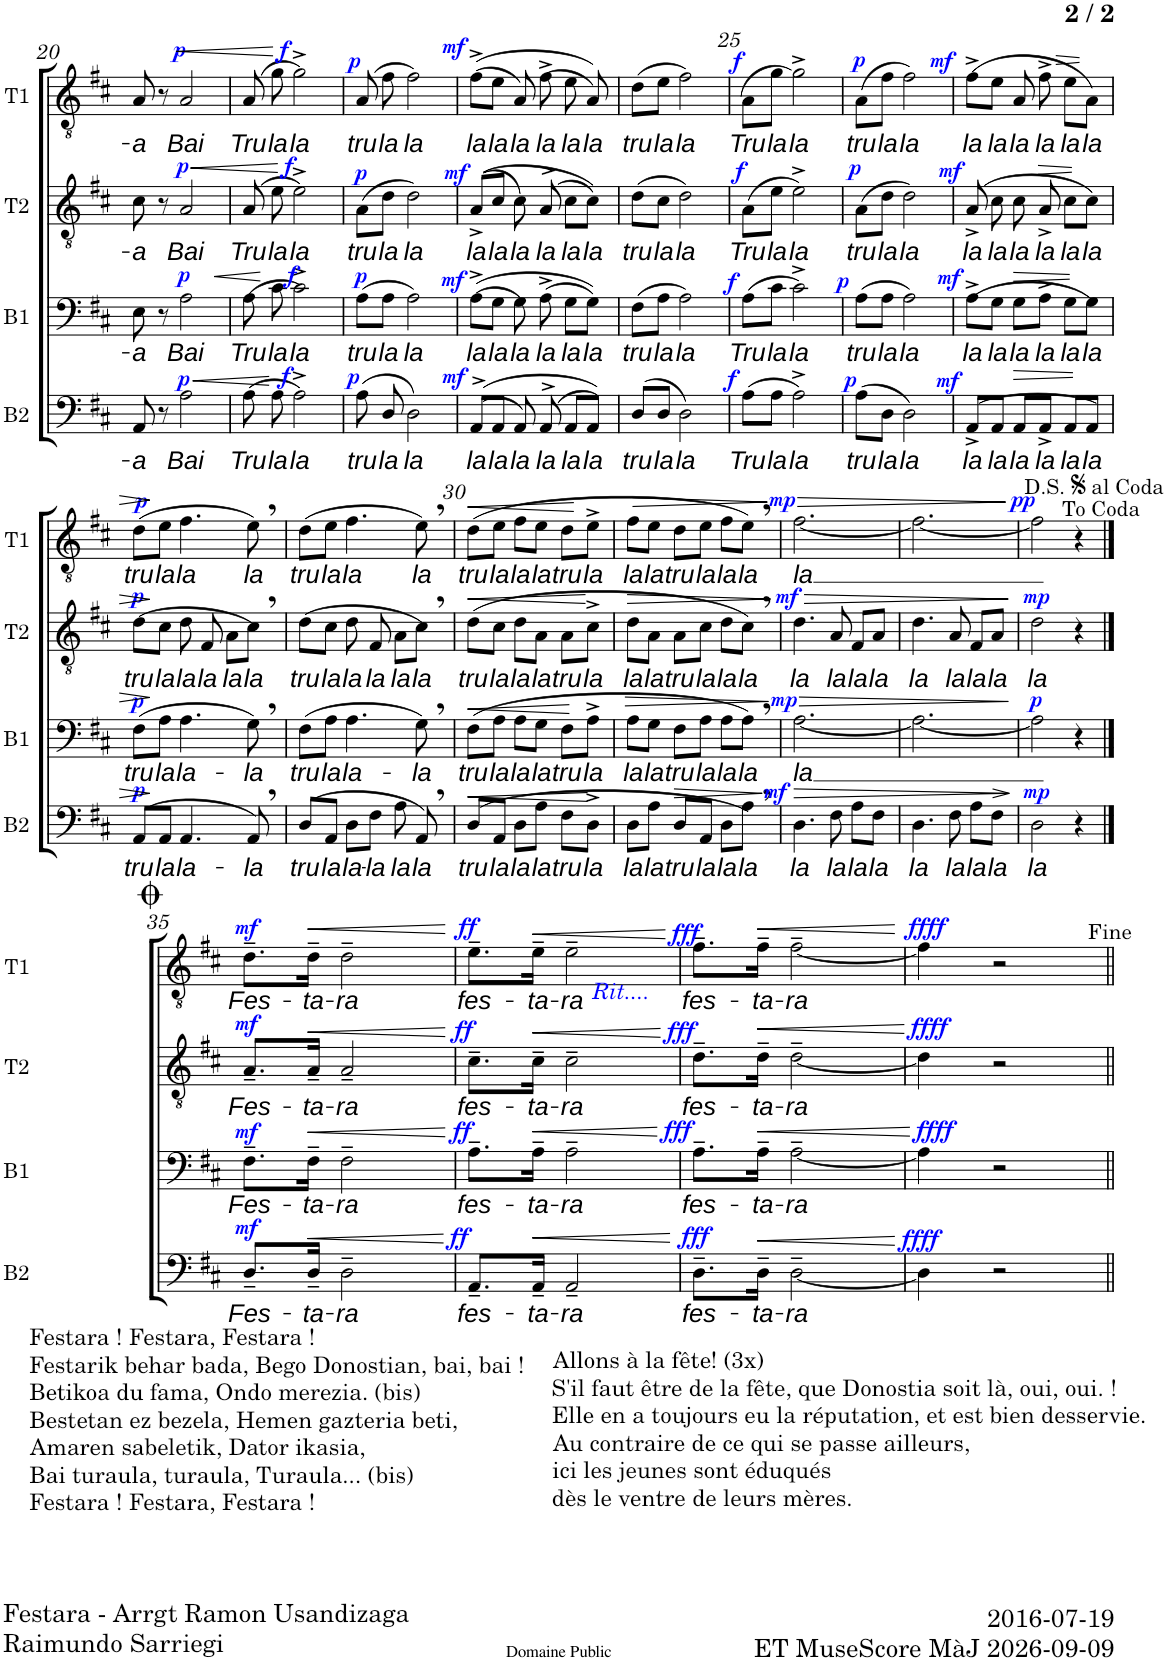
**kern	**text	**dynam	**kern	**text	**dynam	**kern	**text	**dynam	**kern	**text	**dynam
*part4	*part4	*part4	*part3	*part3	*part3	*part2	*part2	*part2	*part1	*part1	*part1
*staff4	*staff4	*staff4	*staff3	*staff3	*staff3	*staff2	*staff2	*staff2	*staff1	*staff1	*staff1
*I"Basse	*	*	*I"Baryton	*	*	*I"Ténor 2	*	*	*I"Ténor 1	*	*
*I'B2	*	*	*I'B1	*	*	*I'T2	*	*	*I'T1	*	*
!!LO:PB:g=z
*clefF4	*	*	*clefF4	*	*	*clefGv2	*	*	*clefGv2	*	*
*k[f#c#]	*	*	*k[f#c#]	*	*	*k[f#c#]	*	*	*k[f#c#]	*	*
*M3/4	*	*	*M3/4	*	*	*M3/4	*	*	*M3/4	*	*
=20	=20	=20	=20	=20	=20	=20	=20	=20	=20	=20	=20
!	!LO:LY:b	!	!	!LO:LY:b	!	!	!LO:LY:b	!	!	!LO:LY:b	!
8AA/	-a	.	8E\	-a	.	8c#\	-a	.	8A/	-a	.
8r	.	.	8r	.	.	8r	.	.	8r	.	.
!	!LO:LY:b	!LO:HP:b	!	!LO:LY:b	!LO:HP:b	!	!LO:LY:b	!LO:HP:b	!	!LO:LY:b	!LO:HP:b
!	!	!LO:DY:n=1:a	!	!	!LO:DY:n=1:a	!	!	!LO:DY:n=1:a	!	!	!LO:DY:n=1:a
2A\	Bai	< p	2A\	Bai	< p	2A/	Bai	< p	2A/	Bai	< p
=21	=21	=21	=21	=21	=21	=21	=21	=21	=21	=21	=21
!	!LO:LY:b	!	!	!LO:LY:b	!	!	!LO:LY:b	!	!	!LO:LY:b	!
(8A\	Tru	.	(8A\	Tru	.	(8A/	Tru	.	(8A/	Tru	.
!	!LO:LY:b	!	!	!LO:LY:b	!LO:DY:n=1:a	!	!LO:LY:b	!	!	!LO:LY:b	!
8A\	la	[	8c#\	la	[ f	8e\	la	.	8g\	la	.
!	!LO:LY:b	!LO:DY:a	!	!LO:LY:b	!	!	!LO:LY:b	!LO:DY:n=1:a	!	!LO:LY:b	!LO:DY:n=1:a
2A^\)	la	f	2c#^\)	la	.	2e^\)	la	[ f	2g^\)	la	[ f
=22	=22	=22	=22	=22	=22	=22	=22	=22	=22	=22	=22
!	!LO:LY:b	!LO:DY:a	!	!LO:LY:b	!LO:DY:a	!	!LO:LY:b	!LO:DY:a	!	!LO:LY:b	!LO:DY:a
(8A\	tru	p	(8A\L	tru	p	(8A\L	tru	p	(8A/	tru	p
!	!LO:LY:b	!	!	!LO:LY:b	!	!	!LO:LY:b	!	!	!LO:LY:b	!
8D/	la	.	8A\J	la	.	8d\J	la	.	8f#\	la	.
!	!LO:LY:b	!	!	!LO:LY:b	!	!	!LO:LY:b	!	!	!LO:LY:b	!
2D\)	la	.	2A\)	la	.	2d\)	la	.	2f#\)	la	.
=23	=23	=23	=23	=23	=23	=23	=23	=23	=23	=23	=23
!	!LO:LY:b	!LO:DY:a	!	!LO:LY:b	!LO:DY:a	!	!LO:LY:b	!LO:DY:a	!	!LO:LY:b	!LO:DY:a
(>(>8AA^>/L	la	mf	((8A^\L	la	mf	(>(8A^/L	la	mf	((8f#^\L	la	mf
!	!LO:LY:b	!	!	!LO:LY:b	!	!	!LO:LY:b	!	!	!LO:LY:b	!
8AA/J	la	.	8G\J	la	.	8c#/J	la	.	8e\J	la	.
!	!LO:LY:b	!	!	!LO:LY:b	!	!	!LO:LY:b	!	!	!LO:LY:b	!
8AA/)	la	.	8G\)	la	.	8c#\)	la	.	8A/)	la	.
!	!LO:LY:b	!	!	!LO:LY:b	!	!	!LO:LY:b	!	!	!LO:LY:b	!
(>8AA^>/	la	.	(8A^\	la	.	(8A^>/	la	.	(8f#^\	la	.
!	!LO:LY:b	!	!	!LO:LY:b	!	!	!LO:LY:b	!	!	!LO:LY:b	!
8AA/L	la	.	8G\L	la	.	8c#\L	la	.	8e\	la	.
!	!LO:LY:b	!	!	!LO:LY:b	!	!	!LO:LY:b	!	!	!LO:LY:b	!
8AA/J))	la	.	8G\J))	la	.	8c#\J))	la	.	8A/))	la	.
=24	=24	=24	=24	=24	=24	=24	=24	=24	=24	=24	=24
!	!LO:LY:b	!	!	!LO:LY:b	!	!	!LO:LY:b	!	!	!LO:LY:b	!
(8D/L	tru	.	(8F#\L	tru	.	(8d\L	tru	.	(8d\L	tru	.
!	!LO:LY:b	!	!	!LO:LY:b	!	!	!LO:LY:b	!	!	!LO:LY:b	!
8D/J	la	.	8A\J	la	.	8c#\J	la	.	8e\J	la	.
!	!LO:LY:b	!	!	!LO:LY:b	!	!	!LO:LY:b	!	!	!LO:LY:b	!
2D\)	la	.	2A\)	la	.	2d\)	la	.	2f#\)	la	.
=25	=25	=25	=25	=25	=25	=25	=25	=25	=25	=25	=25
!	!LO:LY:b	!LO:DY:a	!	!LO:LY:b	!LO:DY:a	!	!LO:LY:b	!LO:DY:a	!	!LO:LY:b	!LO:DY:a
(8A\L	Tru	f	(8A\L	Tru	f	(8A\L	Tru	f	(8A\L	Tru	f
!	!LO:LY:b	!	!	!LO:LY:b	!	!	!LO:LY:b	!	!	!LO:LY:b	!
8A\J	la	.	8c#\J	la	.	8e\J	la	.	8g\J	la	.
!	!LO:LY:b	!	!	!LO:LY:b	!	!	!LO:LY:b	!	!	!LO:LY:b	!
2A^\)	la	.	2c#^\)	la	.	2e^\)	la	.	2g^\)	la	.
=26	=26	=26	=26	=26	=26	=26	=26	=26	=26	=26	=26
!	!LO:LY:b	!LO:DY:a	!	!LO:LY:b	!LO:DY:a	!	!LO:LY:b	!LO:DY:a	!	!LO:LY:b	!LO:DY:a
(8A\L	tru	p	(8A\L	tru	p	(8A\L	tru	p	(8A\L	tru	p
!	!LO:LY:b	!	!	!LO:LY:b	!	!	!LO:LY:b	!	!	!LO:LY:b	!
8D\J	la	.	8A\J	la	.	8d\J	la	.	8f#\J	la	.
!	!LO:LY:b	!	!	!LO:LY:b	!	!	!LO:LY:b	!	!	!LO:LY:b	!LO:DY:a
2D\)	la	.	2A\)	la	.	2d\)	la	.	2f#\)	la	mf
=27	=27	=27	=27	=27	=27	=27	=27	=27	=27	=27	=27
!	!LO:LY:b	!LO:DY:a	!	!LO:LY:b	!LO:DY:a	!	!LO:LY:b	!LO:DY:a	!	!LO:LY:b	!
(>8AA^/L	la	mf	(8A^\L	la	mf	(8A^/	la	mf	(8f#^\L	la	.
!	!LO:LY:b	!	!	!LO:LY:b	!	!	!LO:LY:b	!	!	!LO:LY:b	!
8AA/J	la	.	8G\J	la	.	8c#\	la	.	8e\J	la	.
!	!LO:LY:b	!LO:HP:b	!	!LO:LY:b	!LO:HP:b	!	!LO:LY:b	!	!	!LO:LY:b	!
8AA/L	la	>	8G\L	la	>	8c#\	la	.	8A/	la	.
!	!LO:LY:b	!	!	!LO:LY:b	!	!	!LO:LY:b	!LO:HP:b	!	!LO:LY:b	!
8AA^/J	la	.	8A^\J	la	.	8A^/	la	>	8f#^>\	la	.
!	!LO:LY:b	!	!	!LO:LY:b	!	!	!LO:LY:b	!	!	!LO:LY:b	!LO:HP:b
8AA/L	la	.	8G\L	la	.	8c#\L	la	.	8e\L	la	>
!	!LO:LY:b	!	!	!LO:LY:b	!	!	!LO:LY:b	!	!	!LO:LY:b	!
8AA/J)	la	.	8G\J)	la	.	8c#\J)	la	.	8A\J)	la	.
!!LO:LB:g=z
=28	=28	=28	=28	=28	=28	=28	=28	=28	=28	=28	=28
!	!LO:LY:b	!LO:DY:a	!	!LO:LY:b	!LO:DY:a	!	!LO:LY:b	!LO:DY:a	!	!LO:LY:b	!LO:DY:a
(>8AA/L	tru	p	(8F#\L	tru	p	(8d\L	tru	p	(8d\L	tru	p
!	!LO:LY:b	!	!	!LO:LY:b	!	!	!LO:LY:b	!	!	!LO:LY:b	!
8AA/J	la	]	8A\J	la	]	8c#\J	la	]	8e\J	la	]
!	!LO:LY:b	!	!	!LO:LY:b	!	!	!LO:LY:b	!	!	!LO:LY:b	!
4.AA/	la-	.	4.A\	la-	.	8d\	la	.	4.f#\	la	.
!	!	!	!	!	!	!	!LO:LY:b	!	!	!	!
.	.	.	.	.	.	8F#/	la	.	.	.	.
!	!	!	!	!	!	!	!LO:LY:b	!	!	!	!
.	.	.	.	.	.	8A\L	la	.	.	.	.
!	!LO:LY:b	!	!	!LO:LY:b	!	!	!LO:LY:b	!	!	!LO:LY:b	!
8AA,/)	-la	.	8G,\)	-la	.	8c#,\J)	la	.	8e,\)	la	.
=29	=29	=29	=29	=29	=29	=29	=29	=29	=29	=29	=29
!	!LO:LY:b	!	!	!LO:LY:b	!	!	!LO:LY:b	!	!	!LO:LY:b	!
(8D/L	tru	.	(8F#\L	tru	.	(8d\L	tru	.	(8d\L	tru	.
!	!LO:LY:b	!	!	!LO:LY:b	!	!	!LO:LY:b	!	!	!LO:LY:b	!
8AA/J	la	.	8A\J	la	.	8c#\J	la	.	8e\J	la	.
!	!LO:LY:b	!	!	!LO:LY:b	!	!	!LO:LY:b	!	!	!LO:LY:b	!
8D\L	la-	.	4.A\	la-	.	8d\	la	.	4.f#\	la	.
!	!LO:LY:b	!	!	!	!	!	!LO:LY:b	!	!	!	!
8F#\J	la	.	.	.	.	8F#/	la	.	.	.	.
!	!LO:LY:b	!	!	!	!	!	!LO:LY:b	!	!	!	!
8A\	la	.	.	.	.	8A\L	la	.	.	.	.
!	!LO:LY:b	!	!	!LO:LY:b	!	!	!LO:LY:b	!	!	!LO:LY:b	!
8AA,/)	-la	.	8G,\)	-la	.	8c#,\J)	la	.	8e,\)	la	.
=30	=30	=30	=30	=30	=30	=30	=30	=30	=30	=30	=30
!	!LO:LY:b	!LO:HP:b	!	!LO:LY:b	!LO:HP:b	!	!LO:LY:b	!LO:HP:b	!	!LO:LY:b	!LO:HP:b
(8D/L	tru	<	(8F#\L	tru	<	(8d\L	tru	<	(8d\L	tru	<
!	!LO:LY:b	!	!	!LO:LY:b	!	!	!LO:LY:b	!	!	!LO:LY:b	!
8AA/J	la	.	8A\J	la	.	8c#\J	la	.	8e\J	la	.
!	!LO:LY:b	!	!	!LO:LY:b	!	!	!LO:LY:b	!	!	!LO:LY:b	!
8D\L	la	.	8A\L	la	.	8d\L	la	.	8f#\L	la	.
!	!LO:LY:b	!	!	!LO:LY:b	!	!	!LO:LY:b	!	!	!LO:LY:b	!
8A\J	la	.	8G\J	la	.	8A\J	la	.	8e\J	la	.
!	!LO:LY:b	!	!	!LO:LY:b	!	!	!LO:LY:b	!	!	!LO:LY:b	!
8F#\L	tru	.	8F#\L	tru	.	8A\L	tru	.	8d\L	tru	.
!	!LO:LY:b	!	!	!LO:LY:b	!	!	!LO:LY:b	!	!	!LO:LY:b	!
8D^\J	la	.	8A^\J	la	[	8c#^\J	la	.	8e^\J	la	[
.	.	[	.	.	.	.	.	[	.	.	.
=31	=31	=31	=31	=31	=31	=31	=31	=31	=31	=31	=31
!	!LO:LY:b	!	!	!LO:LY:b	!LO:HP:b	!	!LO:LY:b	!LO:HP:b	!	!LO:LY:b	!LO:HP:b
8D\L	la	.	8A\L	la	>	8d\L	la	>	8f#\L	la	>
!	!LO:LY:b	!	!	!LO:LY:b	!	!	!LO:LY:b	!	!	!LO:LY:b	!
8A\J	la	.	8G\J	la	.	8A\J	la	.	8e\J	la	.
!	!LO:LY:b	!LO:HP:b	!	!LO:LY:b	!	!	!LO:LY:b	!	!	!LO:LY:b	!
8D/L	tru	>	8F#\L	tru	.	8A\L	tru	.	8d\L	tru	.
!	!LO:LY:b	!	!	!LO:LY:b	!	!	!LO:LY:b	!	!	!LO:LY:b	!
8AA/J	la	.	8A\J	la	.	8c#\J	la	.	8e\J	la	.
!	!LO:LY:b	!	!	!LO:LY:b	!	!	!LO:LY:b	!	!	!LO:LY:b	!
8D\L	la	.	8A\L	la	.	8d\L	la	.	8f#\L	la	.
!	!LO:LY:b	!	!	!LO:LY:b	!	!	!LO:LY:b	!	!	!LO:LY:b	!
8A,\J)	la	.	8A,\J)	la	.	8c#,\J)	la	.	8e,\J)	la	.
.	.	]	.	.	]	.	.	]	.	.	]
=32	=32	=32	=32	=32	=32	=32	=32	=32	=32	=32	=32
!	!LO:LY:b	!LO:HP:b	!	!LO:LY:b	!LO:HP:b	!	!LO:LY:b	!LO:HP:b	!	!LO:LY:b	!LO:HP:b
!	!	!LO:DY:n=1:a	!	!	!LO:DY:n=1:a	!	!	!LO:DY:n=1:a	!	!	!LO:DY:n=1:a
4.D\	la	> mf	[<2.A\	-la	> mp	4.d\	la	> mf	[<2.f#\	-la	> mp
!	!LO:LY:b	!	!	!	!	!	!LO:LY:b	!	!	!	!
8F#\	la	.	.	.	.	8A/	la	.	.	.	.
!	!LO:LY:b	!	!	!	!	!	!LO:LY:b	!	!	!	!
8A\L	la	.	.	.	.	8F#/L	la	.	.	.	.
!	!LO:LY:b	!	!	!	!	!	!LO:LY:b	!	!	!	!
8F#\J	la	.	.	.	.	8A/J	la	.	.	.	.
=33	=33	=33	=33	=33	=33	=33	=33	=33	=33	=33	=33
!	!LO:LY:b	!	!	!	!	!	!LO:LY:b	!	!	!	!
4.D\	la	.	2.A\_	.	.	4.d\	la	.	2.f#\_	.	.
!	!LO:LY:b	!	!	!	!	!	!LO:LY:b	!	!	!	!
8F#\	la	.	.	.	.	8A/	la	.	.	.	.
!	!LO:LY:b	!	!	!	!	!	!LO:LY:b	!	!	!	!
8A\L	la	.	.	.	.	8F#/L	la	.	.	.	.
!	!LO:LY:b	!LO:HP:b	!	!	!	!	!LO:LY:b	!	!	!	!
8F#\J	la	>	.	.	.	8A/J	la	.	.	.	.
.	.	] ]	.	.	]	.	.	]	.	.	]
=34	=34	=34	=34	=34	=34	=34	=34	=34	=34	=34	=34
!	!LO:LY:b	!LO:DY:a	!	!	!LO:DY:a	!	!LO:LY:b	!LO:DY:a	!	!	!LO:DY:a
2D\	la	mp	2A\]	.	p	2d\	la	mp	2f#\]	.	pp
4r	.	.	4r	.	.	4r	.	.	4r	.	.
!	!	!	!	!	!	!	!	!	!LO:TX:a:t=D.S. <font size="16"/><font face="ScoreText"/><font size="11"/><font face="Edwin"/> al Coda	!	!
!!LO:LB:g=z
==35	==35	==35	==35	==35	==35	==35	==35	==35	==35	==35	==35
!	!LO:LY:b	!LO:DY:a	!	!LO:LY:b	!LO:DY:a	!	!LO:LY:b	!LO:DY:a	!	!LO:LY:b	!LO:DY:a
8.D~/L	Fes-	mf	8.F#~\L	Fes-	mf	8.A~/L	-Fes-	mf	8.d~\L	Fes-	mf
!	!LO:LY:b	!LO:HP:b	!	!LO:LY:b	!LO:HP:b	!	!LO:LY:b	!LO:HP:b	!	!LO:LY:b	!LO:HP:b
16D~/Jk	-ta-	<	16F#~\Jk	-ta-	<	16A~/Jk	-ta-	<	16d~\Jk	-ta-	<
!	!LO:LY:b	!	!	!LO:LY:b	!	!	!LO:LY:b	!	!	!LO:LY:b	!
2D~\	-ra	.	2F#~\	-ra	.	2A~/	-ra	.	2d~\	-ra	.
.	.	[	.	.	[	.	.	[	.	.	[
=36	=36	=36	=36	=36	=36	=36	=36	=36	=36	=36	=36
!	!LO:LY:b	!LO:DY:a	!	!LO:LY:b	!LO:DY:a	!	!LO:LY:b	!LO:DY:a	!	!LO:LY:b	!LO:DY:a
8.AA~/L	fes-	ff	8.A~\L	fes-	ff	8.c#~\L	fes-	ff	8.e~\L	fes-	ff
!	!LO:LY:b	!LO:HP:b	!	!LO:LY:b	!LO:HP:b	!	!LO:LY:b	!LO:HP:b	!	!LO:LY:b	!LO:HP:b
16AA~/Jk	-ta-	<	16A~\Jk	-ta-	<	16c#~\Jk	-ta-	<	16e~\Jk	-ta-	<
!	!LO:LY:b	!	!	!LO:LY:b	!	!	!LO:LY:b	!	!	!LO:LY:b	!
2AA~/	-ra	.	2A~\	-ra	.	2c#~\	-ra	.	2e~\	-ra	.
.	.	[	.	.	[	.	.	[	.	.	[
=37	=37	=37	=37	=37	=37	=37	=37	=37	=37	=37	=37
!	!	!	!	!	!	!	!	!	!LO:TX:b:i:color=#0000FF:t=Rit....	!	!
!	!LO:LY:b	!LO:DY:a	!	!LO:LY:b	!LO:DY:a	!	!LO:LY:b	!LO:DY:a	!	!LO:LY:b	!LO:DY:a
8.D~\L	fes-	fff	8.A~\L	fes-	fff	8.d~\L	fes-	fff	8.f#~\L	fes-	fff
!	!LO:LY:b	!LO:HP:b	!	!LO:LY:b	!LO:HP:b	!	!LO:LY:b	!LO:HP:b	!	!LO:LY:b	!LO:HP:b
16D~\Jk	-ta-	<	16A~\Jk	-ta-	<	16d~\Jk	-ta-	<	16f#~\Jk	-ta-	<
!	!LO:LY:b	!	!	!LO:LY:b	!	!	!LO:LY:b	!	!	!LO:LY:b	!
[<2D~\	-ra	.	[<2A~\	-ra	.	[<2d~\	-ra	.	[<2f#~\	-ra	.
.	.	[	.	.	[	.	.	[	.	.	[
=38	=38	=38	=38	=38	=38	=38	=38	=38	=38	=38	=38
!	!	!LO:DY:a	!	!	!LO:DY:a	!	!	!LO:DY:a	!	!	!LO:DY:a
4D\]	.	ffff	4A\]	.	ffff	4d\]	.	ffff	4f#\]	.	ffff
2r	.	.	2r	.	.	2r	.	.	2r	.	.
=||	=||	=||	=||	=||	=||	=||	=||	=||	=||	=||	=||
*-	*-	*-	*-	*-	*-	*-	*-	*-	*-	*-	*-
